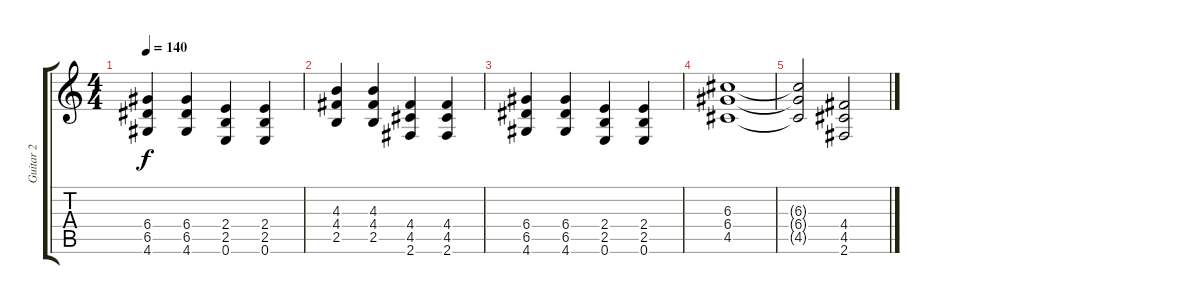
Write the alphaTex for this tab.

\track ("Guitar 2" "Guitar 2") {instrument overdrivenguitar}
\staff {score tabs}
\tuning (E4 B3 G3 D3 A2 E2) {hide}
\ts (4 4)
\tempo 140
\clef g2
\ks c
(6.4 6.5 4.6).4{dy f} (6.4 6.5 4.6).4 (2.4 2.5 0.6).4 (2.4 2.5 0.6).4 |
(4.3 4.4 2.5).4 (4.3 4.4 2.5).4 (4.4 4.5 2.6).4 (4.4 4.5 2.6).4 |
(6.4 6.5 4.6).4 (6.4 6.5 4.6).4 (2.4 2.5 0.6).4 (2.4 2.5 0.6).4 |
(6.3 6.4 4.5).1 |
(6.3{t} 6.4{t} 4.5{t}).2 (4.4 4.5 2.6).2
